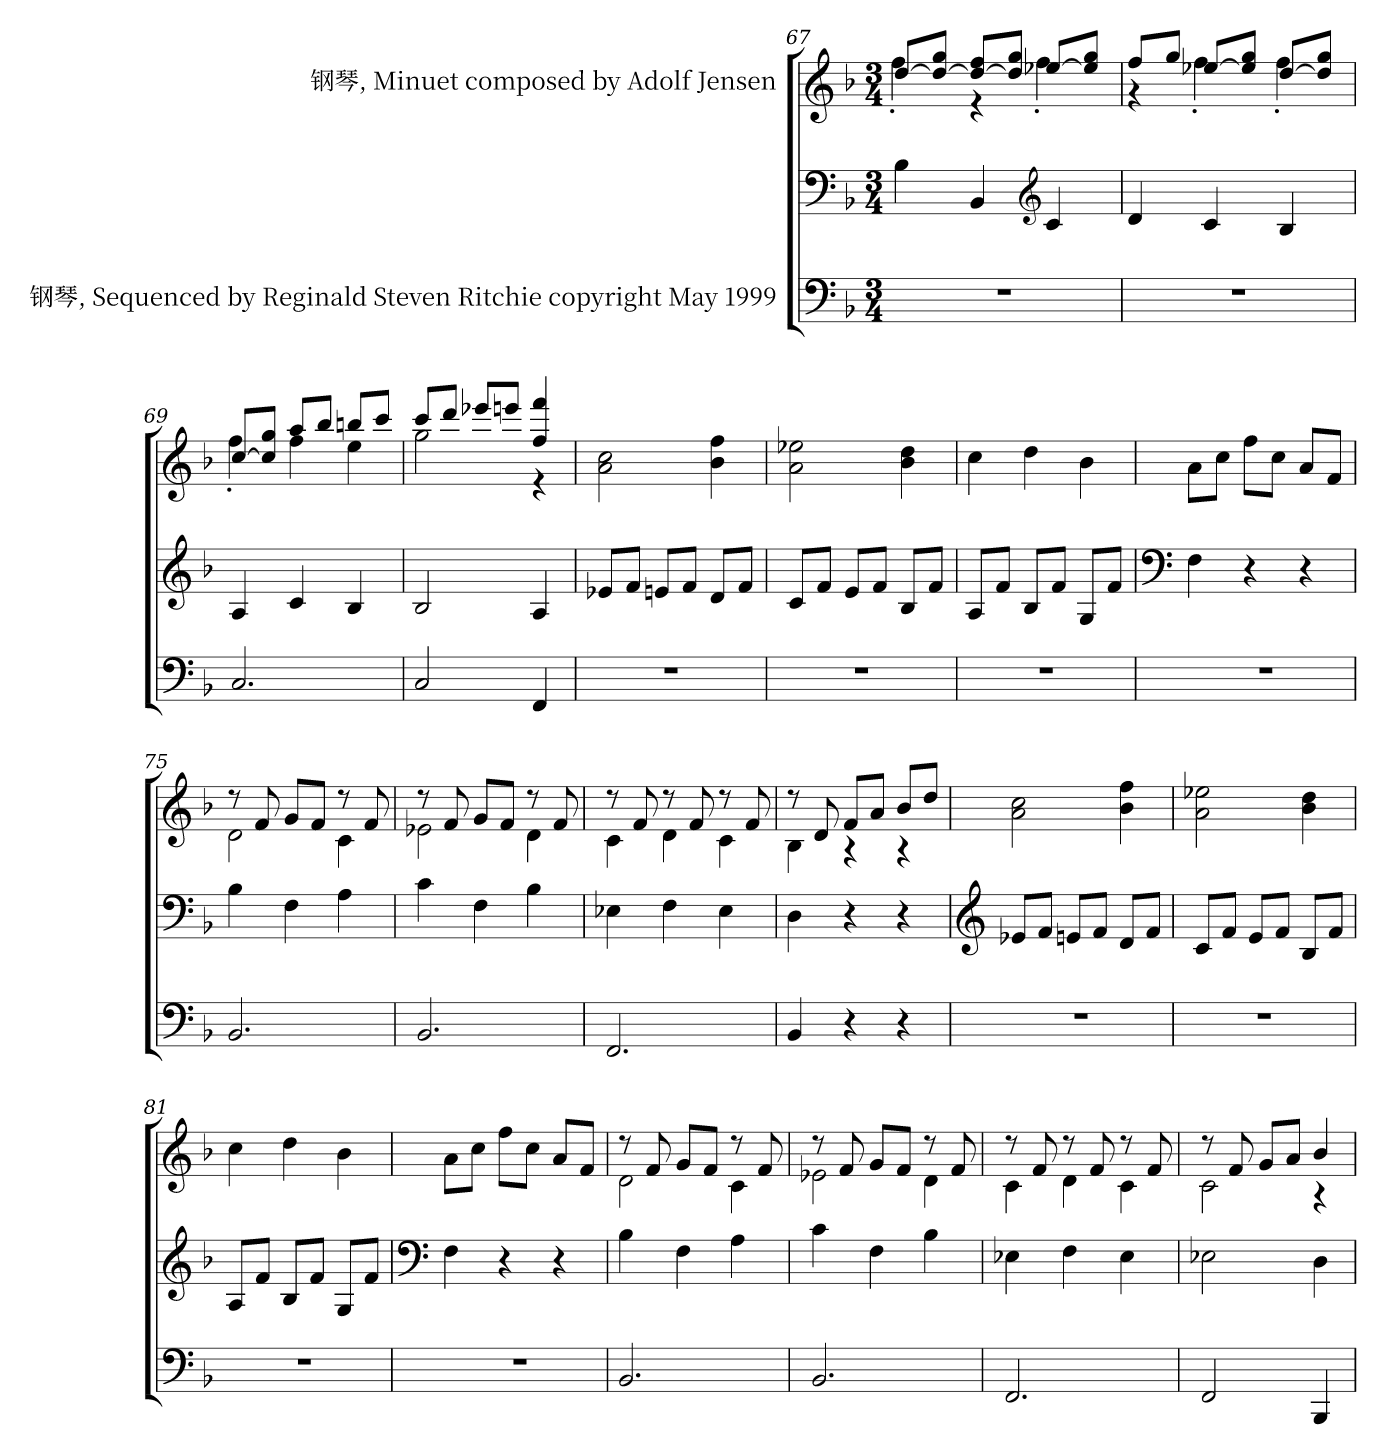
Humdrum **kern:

**kern	**kern	**kern
*part2	*part2	*part1
*staff3	*staff2	*staff1
*I"钢琴, Sequenced by Reginald Steven Ritchie copyright May 1999	*	*I"钢琴, Minuet composed by Adolf Jensen
*clefF4	*clefF4	*clefG2
*k[b-]	*k[b-]	*k[b-]
*M3/4	*M3/4	*M3/4
=67	=67	=67
*	*	*^
2.r	4B-\	[8dd/L	4ff'\
.	.	8dd/_ 8gg/J	.
.	4BB-/	8dd/_ 8ff/L	4r
.	.	8dd/] 8gg/J	.
*	*clefG2	*	*
.	4c/	[8ee-X/L	4ff'\
.	.	8ee-/] 8gg/J	.
=68	=68	=68	=68
2.r	4d/	8ff/L	4r
.	.	8gg/J	.
.	4c/	[8ee-X/L	4ff'\
.	.	8ee-/] 8gg/J	.
.	4B-/	[8dd/L	4ff'\
.	.	8dd/] 8gg/J	.
=69	=69	=69	=69
2.C/	4A/	[8cc/L	4ff'\
.	.	8cc/] 8gg/J	.
.	4c/	8aa/L	4ff\
.	.	8bb-/J	.
.	4B-/	8bbn/L	4ee\
.	.	8ccc/J	.
!!LO:LB:g=z	!!
=70	=70	=70	=70
2C/	2B-/	8ccc/L	2gg\
.	.	8ddd/J	.
.	.	8eee-X/L	.
.	.	8eeen/J	.
4FF/	4A/	4ff/ 4fff/	4r
*	*	*v	*v
=71	=71	=71
2.r	8e-X/L	2a\ 2cc\
.	8f/J	.
.	8en/L	.
.	8f/J	.
.	8d/L	4b-\ 4ff\
.	8f/J	.
=72	=72	=72
2.r	8c/L	2a\ 2ee-X\
.	8f/J	.
.	8e/L	.
.	8f/J	.
.	8B-/L	4b-\ 4dd\
.	8f/J	.
=73	=73	=73
2.r	8A/L	4cc\
.	8f/J	.
.	8B-/L	4dd\
.	8f/J	.
.	8G/L	4b-\
.	8f/J	.
=74	=74	=74
*	*clefF4	*
2.r	4F\	8a\L
.	.	8cc\J
.	4r	8ff\L
.	.	8cc\J
.	4r	8a/L
.	.	8f/J
!!LO:PB:g=z
=75	=75	=75
*	*	*^
2.BB-/	4B-\	8r	2d\
.	.	8f/	.
.	4F\	8g/L	.
.	.	8f/J	.
.	4A\	8r	4c\
.	.	8f/	.
=76	=76	=76	=76
2.BB-/	4c\	8r	2e-X\
.	.	8f/	.
.	4F\	8g/L	.
.	.	8f/J	.
.	4B-\	8r	4d\
.	.	8f/	.
=77	=77	=77	=77
2.FF/	4E-X\	8r	4c\
.	.	8f/	.
.	4F\	8r	4d\
.	.	8f/	.
.	4E-\	8r	4c\
.	.	8f/	.
=78	=78	=78	=78
4BB-/	4D\	8r	4B-\
.	.	8d/	.
4r	4r	8f/L	4r
.	.	8a/J	.
4r	4r	8b-/L	4r
.	.	8dd/J	.
*	*	*v	*v
=79	=79	=79
*	*clefG2	*
2.r	8e-X/L	2a\ 2cc\
.	8f/J	.
.	8en/L	.
.	8f/J	.
.	8d/L	4b-\ 4ff\
.	8f/J	.
!!LO:LB:g=z
=80	=80	=80
2.r	8c/L	2a\ 2ee-X\
.	8f/J	.
.	8e/L	.
.	8f/J	.
.	8B-/L	4b-\ 4dd\
.	8f/J	.
=81	=81	=81
2.r	8A/L	4cc\
.	8f/J	.
.	8B-/L	4dd\
.	8f/J	.
.	8G/L	4b-\
.	8f/J	.
=82	=82	=82
*	*clefF4	*
2.r	4F\	8a\L
.	.	8cc\J
.	4r	8ff\L
.	.	8cc\J
.	4r	8a/L
.	.	8f/J
=83	=83	=83
*	*	*^
2.BB-/	4B-\	8r	2d\
.	.	8f/	.
.	4F\	8g/L	.
.	.	8f/J	.
.	4A\	8r	4c\
.	.	8f/	.
=84	=84	=84	=84
2.BB-/	4c\	8r	2e-X\
.	.	8f/	.
.	4F\	8g/L	.
.	.	8f/J	.
.	4B-\	8r	4d\
.	.	8f/	.
!!LO:LB:g=z	!!
=85	=85	=85	=85
2.FF/	4E-X\	8r	4c\
.	.	8f/	.
.	4F\	8r	4d\
.	.	8f/	.
.	4E-\	8r	4c\
.	.	8f/	.
=86	=86	=86	=86
2FF/	2E-X\	8r	2c\
.	.	8f/	.
.	.	8g/L	.
.	.	8a/J	.
4BBB-/	4D\	4b-/	4r
*	*	*v	*v
=	=	=
*-	*-	*-
